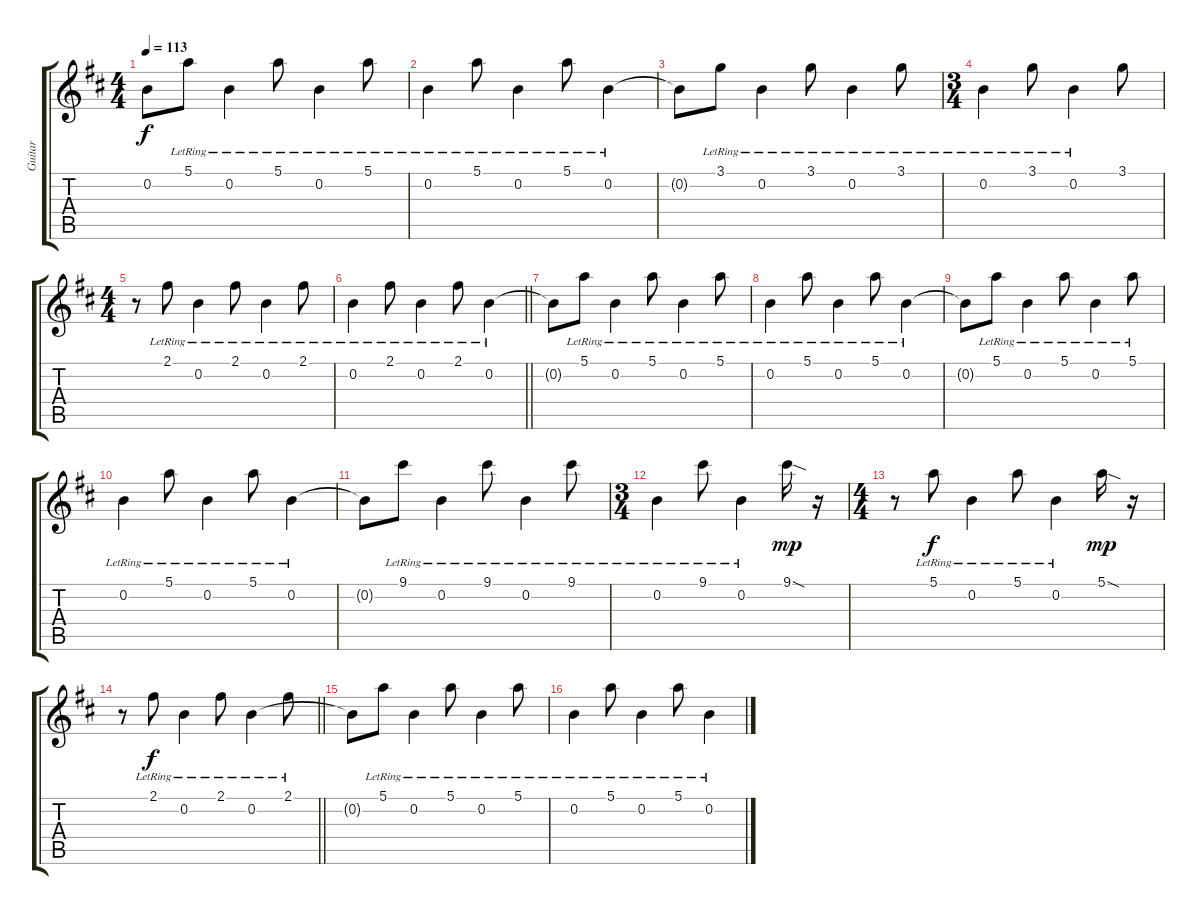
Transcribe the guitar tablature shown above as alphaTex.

\track ("Guitar" "Guitar") {instrument electricguitarclean}
\staff {score tabs}
\tuning (E4 B3 G3 D3 A2 E2) {hide}
\ts (4 4)
\tempo 113
\clef g2
\ks bminor
0.2{t}.8{dy f} 5.1{lr}.8 0.2{lr}.4 5.1{lr}.8 0.2{lr}.4 5.1{lr}.8 |
0.2{lr}.4 5.1{lr}.8 0.2{lr}.4 5.1{lr}.8 0.2{lr}.4 |
0.2{t}.8 3.1{lr}.8 0.2{lr}.4 3.1{lr}.8 0.2{lr}.4 3.1{lr}.8 |
\ts (3 4)
0.2{lr}.4 3.1{lr}.8 0.2{lr}.4 3.1.8 |
\ts (4 4)
r.8 2.1{lr}.8 0.2{lr}.4 2.1{lr}.8 0.2{lr}.4 2.1{lr}.8 |
\barLineRight lightlight
0.2{lr}.4 2.1{lr}.8 0.2{lr}.4 2.1{lr}.8 0.2{lr}.4 |
\section ("" "")
0.2{t}.8 5.1{lr}.8 0.2{lr}.4 5.1{lr}.8 0.2{lr}.4 5.1{lr}.8 |
0.2{lr}.4 5.1{lr}.8 0.2{lr}.4 5.1{lr}.8 0.2{lr}.4 |
0.2{t}.8 5.1{lr}.8 0.2{lr}.4 5.1{lr}.8 0.2{lr}.4 5.1{lr}.8 |
0.2{lr}.4 5.1{lr}.8 0.2{lr}.4 5.1{lr}.8 0.2{lr}.4 |
0.2{t}.8 9.1{lr}.8 0.2{lr}.4 9.1{lr}.8 0.2{lr}.4 9.1{lr}.8 |
\ts (3 4)
0.2{lr}.4 9.1{lr}.8 0.2{lr}.4 9.1{sod}.16{dy mp} r.16 |
\ts (4 4)
r.8 5.1{lr}.8{dy f} 0.2{lr}.4 5.1{lr}.8 0.2{lr}.4 5.1{sod}.16{dy mp} r.16 |
\barLineRight lightlight
r.8 2.1{lr}.8{dy f} 0.2{lr}.4 2.1{lr}.8 0.2{lr}.4 2.1{lr}.8 |
\section ("" "")
0.2{t}.8 5.1{lr}.8 0.2{lr}.4 5.1{lr}.8 0.2{lr}.4 5.1{lr}.8 |
0.2{lr}.4 5.1{lr}.8 0.2{lr}.4 5.1{lr}.8 0.2{lr}.4
